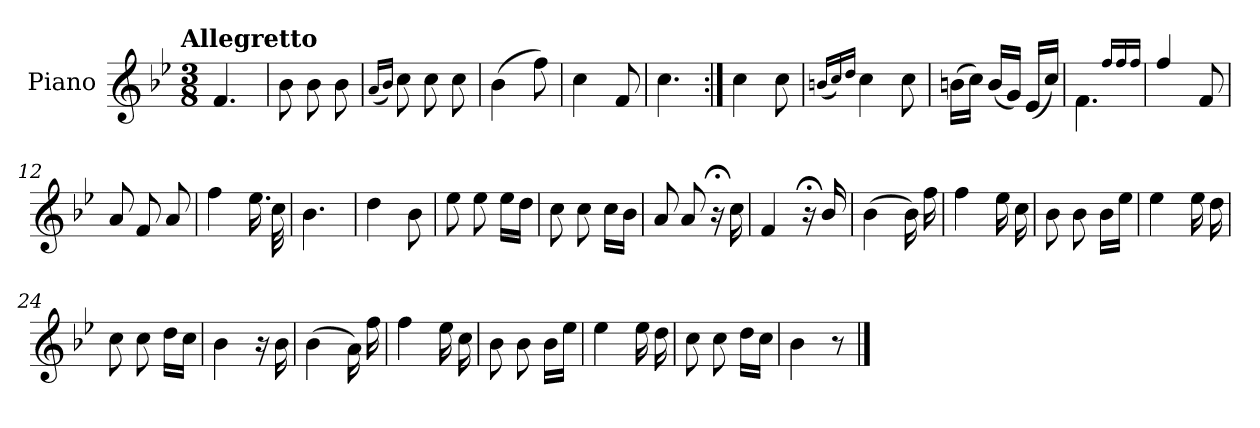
**kern
*part1
*staff1
*I"Piano
*I'Pno.
*clefG2
*k[b-e-]
!!LO:TX:omd:t=Allegretto
*M3/8
*MM116
=1
4.f/
=2
8b-\
8b-\
8b-\
=3
(<16qqa/LL
16qqb-/JJ)
8cc\
8cc\
8cc\
=4
(>4b-\
8ff\)
=5
4cc\
8f/
=6
4.cc\
=7:|!
4cc\
8cc\
=8
(<16qqbn/LL
16qqcc/)
16qqdd/JJ
4cc\
8cc\
!!LO:LB:g=z
=9
(>16bn\LL
16cc\JJ)
(<16b/LL
16g/JJ)
(<16e-/LL
16cc/JJ)
=10
4.f\
16qqff/LL
16qqff/
16qqff/JJ
=11
4ff!/
8f/
=12
8a/
8f/
8a/
=13
4ff\
16.ee-\
32cc\
=14
4.b-\
=15
4dd\
8b-\
=16
8ee-\
8ee-\
16ee-\LL
16dd\JJ
!!LO:LB:g=z
=17
8cc\
8cc\
16cc\LL
16b-\JJ
=18
8a/
8a/
16r;<
16cc\
=19
4f/
16r;<
16b-/
=20
(>4b-\
16b-\)
16ff\
=21
4ff\
16ee-\
16cc\
=22
8b-\
8b-\
16b-\LL
16ee-\JJ
=23
4ee-\
16ee-\
16dd\
=24
8cc\
8cc\
16dd\LL
16cc\JJ
!!LO:LB:g=z
=25
4b-\
16r
16b-\
=26
(>4b-\
16a\)
16ff\
=27
4ff\
16ee-\
16cc\
=28
8b-\
8b-\
16b-\LL
16ee-\JJ
=29
4ee-\
16ee-\
16dd\
=30
8cc\
8cc\
16dd\LL
16cc\JJ
=31
4b-\
8r
==
*-
